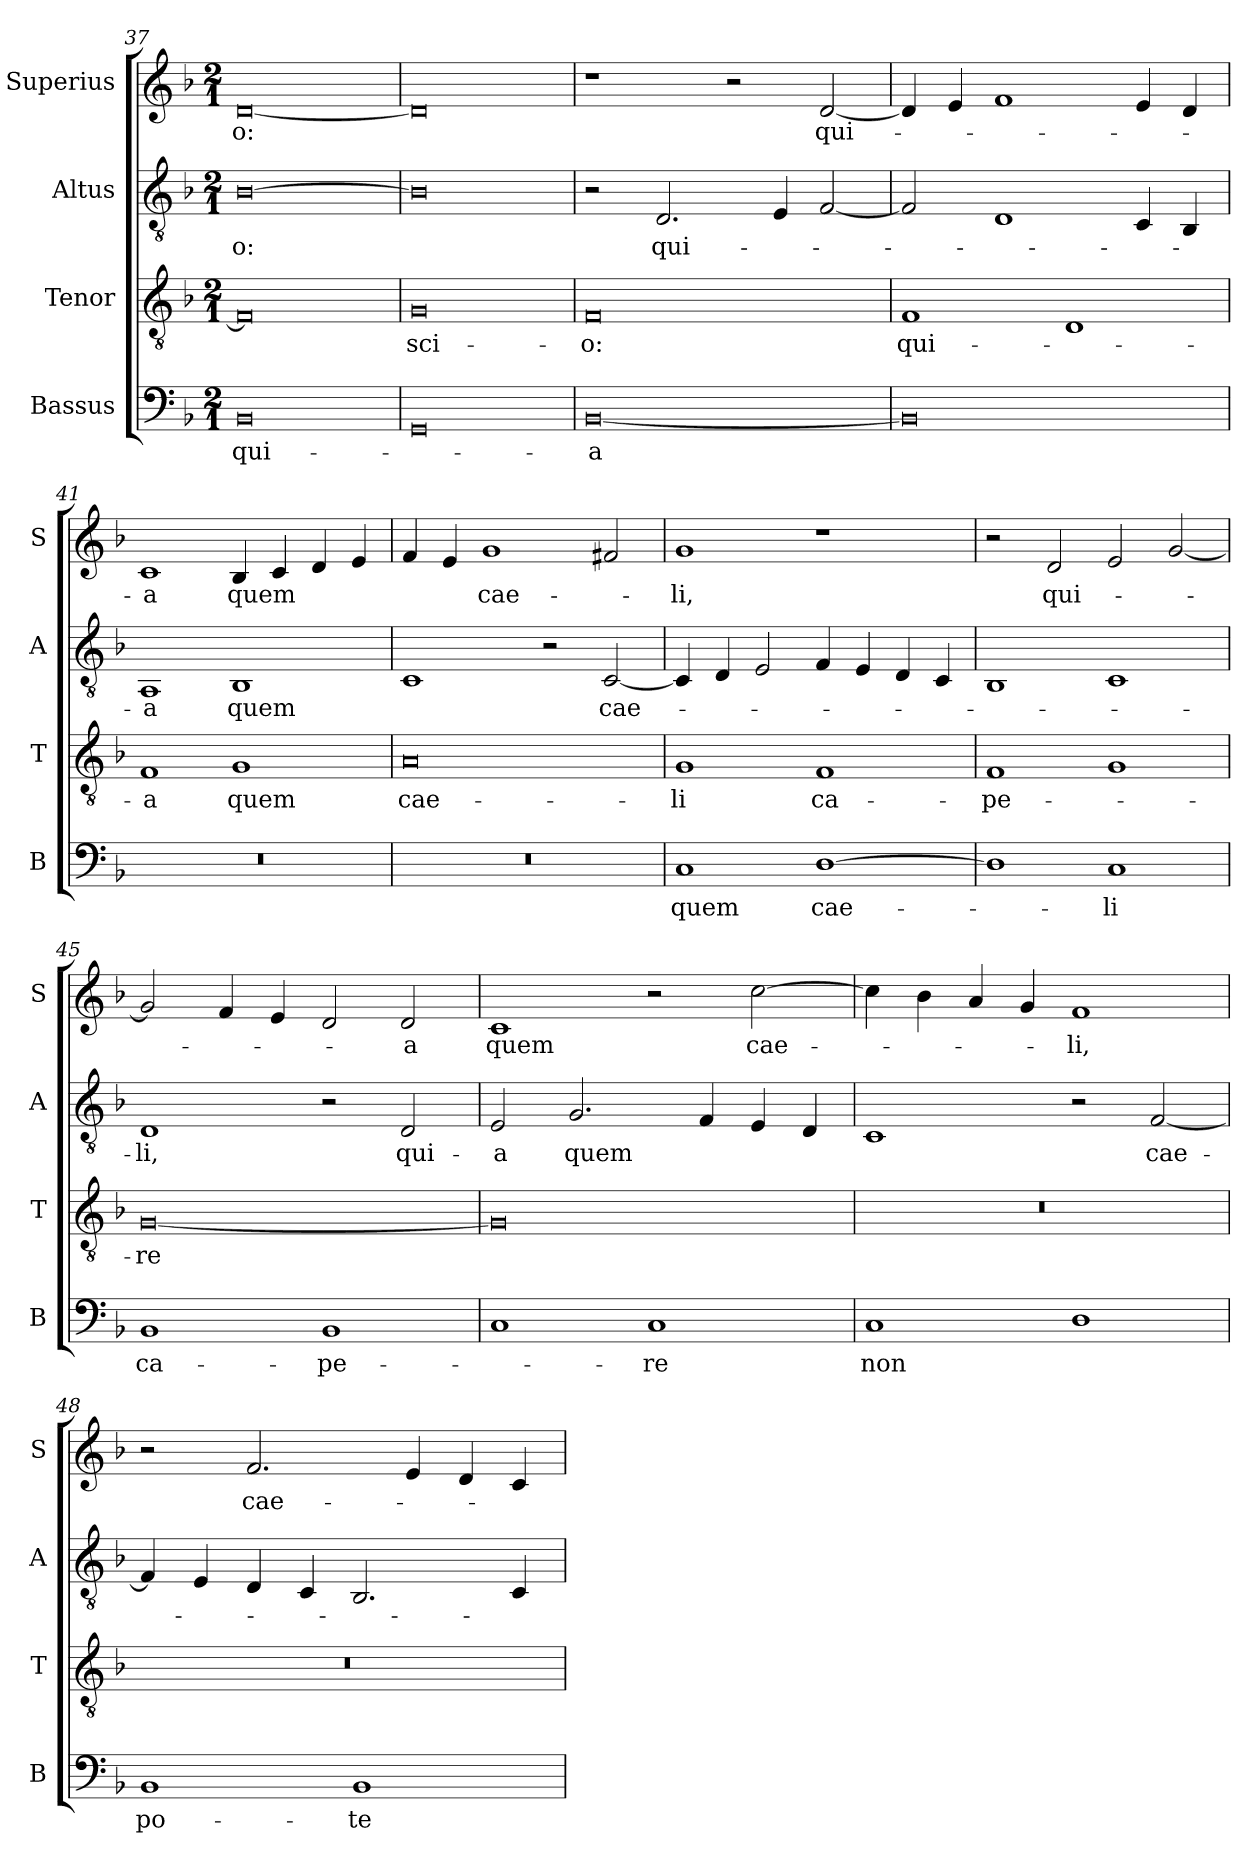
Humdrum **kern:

**kern	**text	**kern	**text	**kern	**text	**kern	**text
*part4	*part4	*part3	*part3	*part2	*part2	*part1	*part1
*staff4	*staff4	*staff3	*staff3	*staff2	*staff2	*staff1	*staff1
*I"Bassus	*	*I"Tenor	*	*I"Altus	*	*I"Superius	*
*I'B	*	*I'T	*	*I'A	*	*I'S	*
*clefF4	*	*clefGv2	*	*clefGv2	*	*clefG2	*
*k[b-]	*	*k[b-]	*	*k[b-]	*	*k[b-]	*
*F:	*	*F:	*	*F:	*	*F:	*
*M2/1	*	*M2/1	*	*M2/1	*	*M2/1	*
=37	=37	=37	=37	=37	=37	=37	=37
0BB-	qui-	0F]	.	[0B-	-o:	[0d	-o:
=38	=38	=38	=38	=38	=38	=38	=38
0GG	.	0G	-sci-	0B-]	.	0d]	.
=39	=39	=39	=39	=39	=39	=39	=39
[0BB-	-a	0F	-o:	2r	.	1r	.
.	.	.	.	2.D	qui-	.	.
.	.	.	.	.	.	2r	.
.	.	.	.	4E	.	.	.
.	.	.	.	[2F	.	[2d	qui-
=40	=40	=40	=40	=40	=40	=40	=40
0BB-]	.	1F	qui-	2F]	.	4d]	.
.	.	.	.	.	.	4e	.
.	.	.	.	1D	.	1f	.
.	.	1D	.	.	.	.	.
.	.	.	.	4C	.	4e	.
.	.	.	.	4BB-	.	4d	.
=41	=41	=41	=41	=41	=41	=41	=41
0r	.	1F	-a	1AA	-a	1c	-a
.	.	1G	quem	1BB-	quem	4B-	quem
.	.	.	.	.	.	4c	.
.	.	.	.	.	.	4d	.
.	.	.	.	.	.	4e	.
=42	=42	=42	=42	=42	=42	=42	=42
0r	.	0A	cae-	1C	.	4f	.
.	.	.	.	.	.	4e	.
.	.	.	.	.	.	1g	cae-
.	.	.	.	2r	.	.	.
.	.	.	.	[2C	cae-	2f#X	.
=43	=43	=43	=43	=43	=43	=43	=43
1C	quem	1G	-li	4C]	.	1g	-li,
.	.	.	.	4D	.	.	.
.	.	.	.	2E	.	.	.
[1D	cae-	1F	ca-	4F	.	1r	.
.	.	.	.	4E	.	.	.
.	.	.	.	4D	.	.	.
.	.	.	.	4C	.	.	.
=44	=44	=44	=44	=44	=44	=44	=44
1D]	.	1F	-pe-	1BB-	.	2r	.
.	.	.	.	.	.	2d	qui-
1C	-li	1G	.	1C	.	2e	.
.	.	.	.	.	.	[2g	.
=45	=45	=45	=45	=45	=45	=45	=45
1BB-	ca-	[0G	-re	1D	-li,	2g]	.
.	.	.	.	.	.	4f	.
.	.	.	.	.	.	4e	.
1BB-	-pe-	.	.	2r	.	2d	.
.	.	.	.	2D	qui-	2d	-a
=46	=46	=46	=46	=46	=46	=46	=46
1C	.	0G]	.	2E	-a	1c	quem
.	.	.	.	2.G	quem	.	.
1C	-re	.	.	.	.	2r	.
.	.	.	.	4F	.	.	.
.	.	.	.	4E	.	[2cc	cae-
.	.	.	.	4D	.	.	.
=47	=47	=47	=47	=47	=47	=47	=47
1C	non	0r	.	1C	.	4cc]	.
.	.	.	.	.	.	4b-	.
.	.	.	.	.	.	4a	.
.	.	.	.	.	.	4g	.
1D	.	.	.	2r	.	1f	-li,
.	.	.	.	[2F	cae-	.	.
=48	=48	=48	=48	=48	=48	=48	=48
1BB-	po-	0r	.	4F]	.	2r	.
.	.	.	.	4E	.	.	.
.	.	.	.	4D	.	2.f	cae-
.	.	.	.	4C	.	.	.
1BB-	-te-	.	.	2.BB-	.	.	.
.	.	.	.	.	.	4e	.
.	.	.	.	.	.	4d	.
.	.	.	.	4C	.	4c	.
=	=	=	=	=	=	=	=
*-	*-	*-	*-	*-	*-	*-	*-
